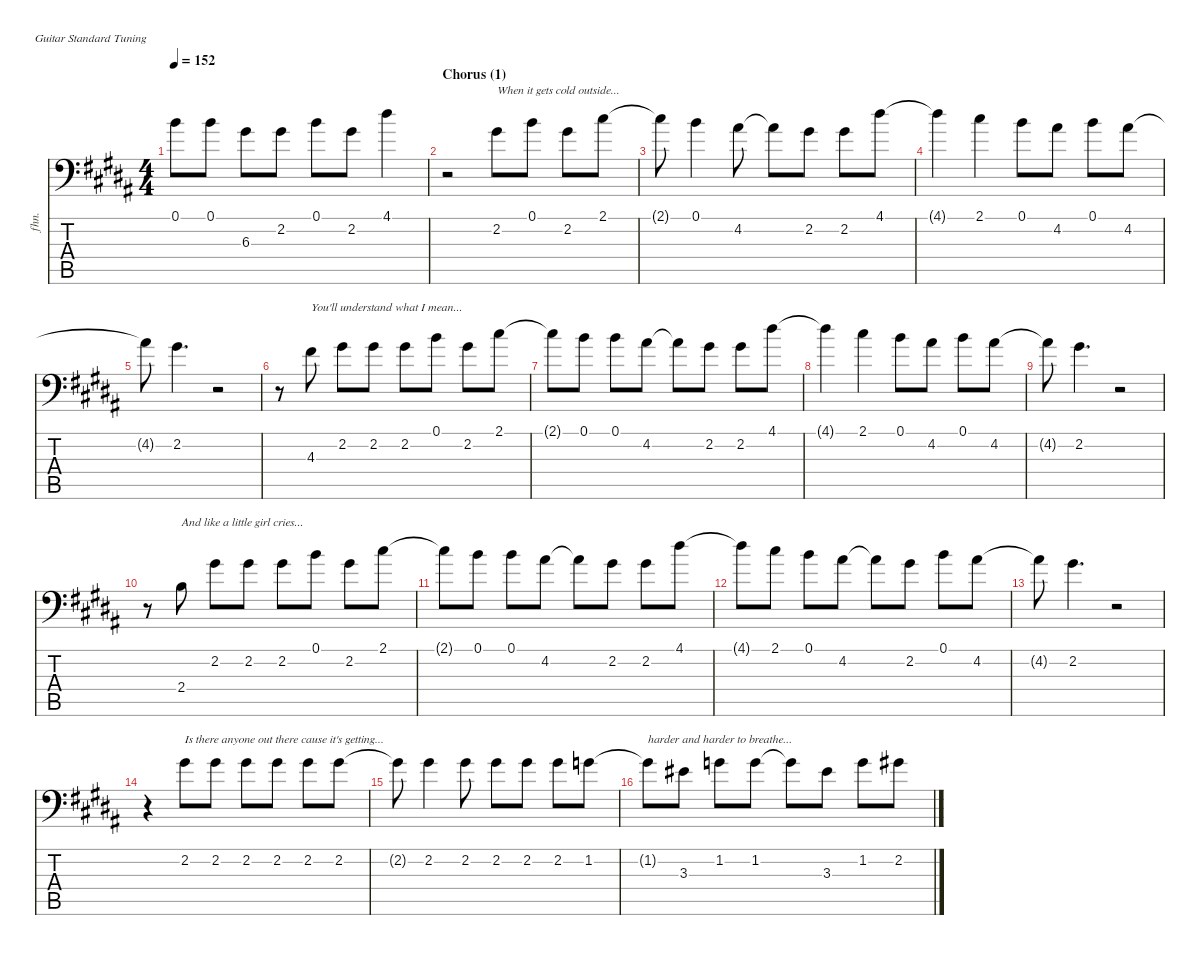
\defaultSystemsLayout 4
\hideDynamics
\bracketExtendMode nobrackets
\otherSystemsTrackNameOrientation horizontal
\track ("Vocals (Lead)" "fhn.") {instrument frenchhorn}
\staff {score tabs}
\tuning (E4 B3 G3 D3 A2 E2)
\displaytranspose 7
\ts (4 4)
\tempo 152
\clef f4
\ks g#minor
0.1{acc forcenatural}.8{dy f} 0.1{acc forcenatural}.8 6.3{acc #}.8 2.2{acc #}.8 0.1{acc forcenatural}.8 2.2{acc #}.8 4.1{acc #}.4 |
\section ("" "Chorus (1)")
r.2 2.2{acc #}.8{txt "When it gets cold outside..."} 0.1{acc forcenatural}.8 2.2{acc #}.8 2.1{acc #}.8 |
2.1{t acc #}.8 0.1{acc forcenatural}.4 4.2{acc #}.8 4.2{t acc #}.8 2.2{acc #}.8 2.2{acc #}.8 4.1{acc #}.8 |
4.1{t acc #}.4 2.1{acc #}.4 0.1{acc forcenatural}.8 4.2{acc #}.8 0.1{acc forcenatural}.8 4.2{acc #}.8 |
4.2{t acc #}.8 2.2{acc #}.4{d} r.2 |
r.8 4.3{acc #}.8{txt "You'll understand what I mean..."} 2.2{acc #}.8 2.2{acc #}.8 2.2{acc #}.8 0.1{acc forcenatural}.8 2.2{acc #}.8 2.1{acc #}.8 |
2.1{t acc #}.8 0.1{acc forcenatural}.8 0.1{acc forcenatural}.8 4.2{acc #}.8 4.2{t acc #}.8 2.2{acc #}.8 2.2{acc #}.8 4.1{acc #}.8 |
4.1{t acc #}.4 2.1{acc #}.4 0.1{acc forcenatural}.8 4.2{acc #}.8 0.1{acc forcenatural}.8 4.2{acc #}.8 |
4.2{t acc #}.8 2.2{acc #}.4{d} r.2 |
r.8 2.4{acc forcenatural}.8{txt "And like a little girl cries..."} 2.2{acc #}.8 2.2{acc #}.8 2.2{acc #}.8 0.1{acc forcenatural}.8 2.2{acc #}.8 2.1{acc #}.8 |
2.1{t acc #}.8 0.1{acc forcenatural}.8 0.1{acc forcenatural}.8 4.2{acc #}.8 4.2{t acc #}.8 2.2{acc #}.8 2.2{acc #}.8 4.1{acc #}.8 |
4.1{t acc #}.8 2.1{acc #}.8 0.1{acc forcenatural}.8 4.2{acc #}.8 4.2{t acc #}.8 2.2{acc #}.8 0.1{acc forcenatural}.8 4.2{acc #}.8 |
4.2{t acc #}.8 2.2{acc #}.4{d} r.2 |
r.4 2.2{acc #}.8{txt "Is there anyone out there cause it's getting..."} 2.2{acc #}.8 2.2{acc #}.8 2.2{acc #}.8 2.2{acc #}.8 2.2{acc #}.8 |
2.2{t acc #}.8 2.2{acc #}.4 2.2{acc #}.8 2.2{acc #}.8 2.2{acc #}.8 2.2{acc #}.8 1.2{acc forcenatural}.8 |
1.2{t acc forcenatural}.8{txt "harder and harder to breathe..."} 3.3{acc #}.8 1.2{acc forcenatural}.8 1.2{acc forcenatural}.8 1.2{t acc forcenatural}.8 3.3{acc #}.8 1.2{acc forcenatural}.8 2.2{acc #}.8
